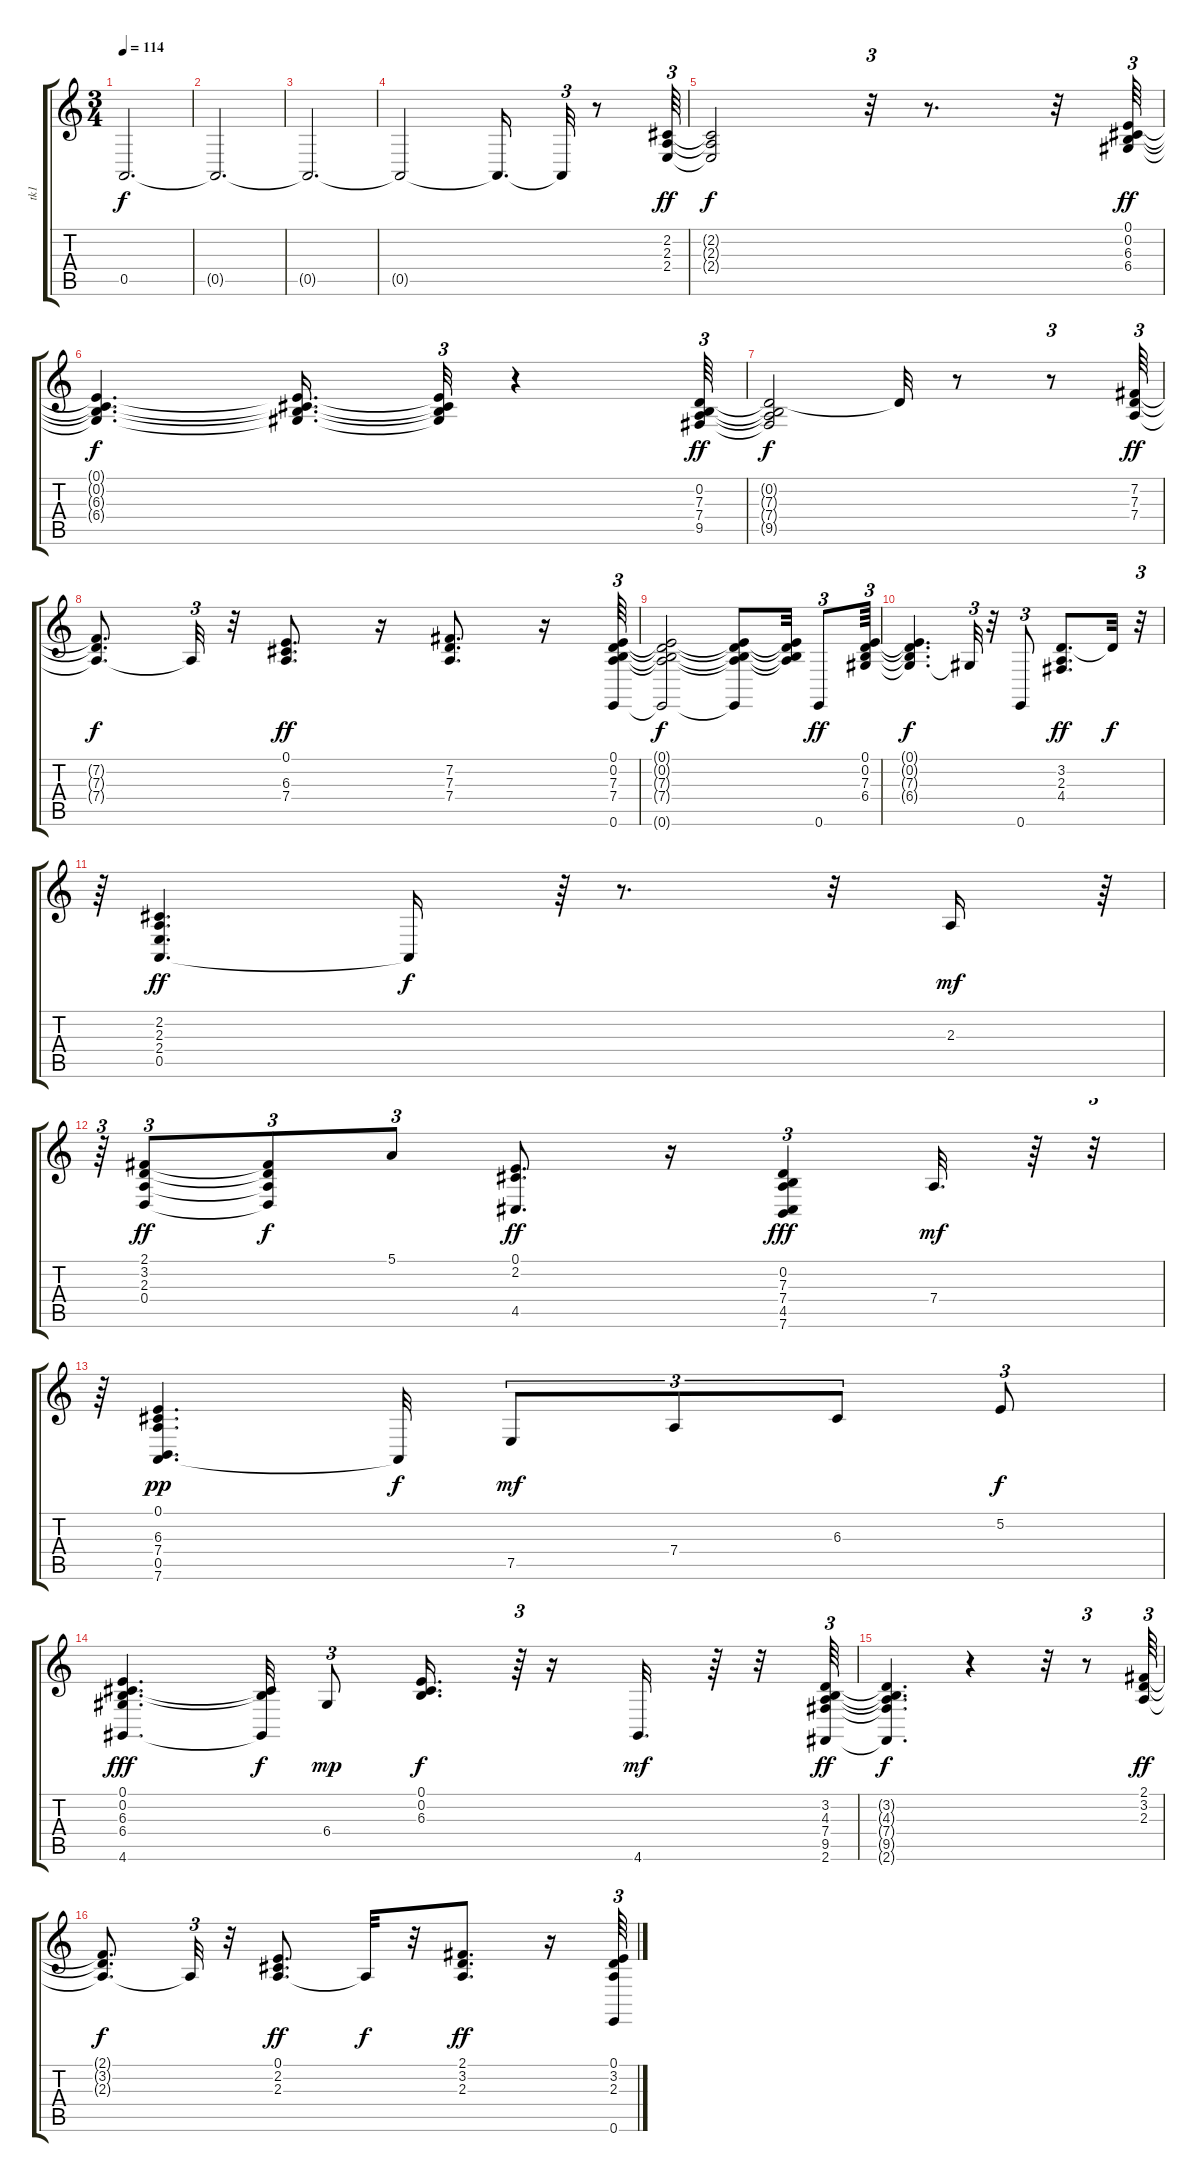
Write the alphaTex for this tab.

\track ("tk1" "tk1") {instrument brightacousticpiano}
\staff {score tabs}
\tuning (E4 B3 G3 D3 A2 E2) {hide}
\ts (3 4)
\tempo 114
\clef g2
\ks c
0.5{t}.2{d dy f} |
0.5{t}.2{d} |
0.5{t}.2{d} |
0.5{t}.2 0.5{t}.16{d} 0.5{t}.32{tu (3 2)} r.8 (2.2 2.3 2.4).64{tu (3 2) dy ff} |
(2.2{t} 2.3{t} 2.4{t}).2{dy f} r.32{tu (3 2)} r.8{d} r.32 (0.1 0.2 6.3 6.4).64{tu (3 2) dy ff} |
(0.1{t} 0.2{t} 6.3{t} 6.4{t}).4{d dy f} (0.1{t} 0.2{t} 6.3{t} 6.4{t}).16{d} (0.1{t} 0.2{t} 6.3{t} 6.4{t}).32{tu (3 2)} r.4 (0.2 7.3 7.4 9.5).64{tu (3 2) dy ff} |
(0.2{t} 7.3{t} 7.4{t} 9.5{t}).2{dy f} 7.3{t}.32 r.8 r.8{tu (3 2)} (7.2 7.3 7.4).64{tu (3 2) dy ff} |
(7.2{t} 7.3{t} 7.4{t}).8{d dy f} 7.4{t}.32{tu (3 2)} r.32 (0.1 6.3 7.4).8{d dy ff} r.16 (7.2 7.3 7.4).8{d} r.16 (0.1 0.2 7.3 7.4 0.6).64{tu (3 2)} |
(0.1{t} 0.2{t} 7.3{t} 7.4{t} 0.6{t}).2{dy f} (0.1{t} 0.2{t} 7.3{t} 7.4{t} 0.6{t}).8 (0.1{t} 0.2{t} 7.3{t} 7.4{t}).32 0.6.8{tu (3 2) dy ff} (0.1 0.2 7.3 6.4).64{tu (3 2)} |
(0.1{t} 0.2{t} 7.3{t} 6.4{t}).4{d dy f} 6.4{t}.32{tu (3 2)} r.32 0.6.8{tu (3 2)} (3.2 2.3 4.4).8{d dy ff} 3.2{t}.32{dy f} r.32{tu (3 2)} |
r.64{tu (3 2)} (2.2 2.3 2.4 0.5).4{d dy ff} 0.5{t}.16{dy f} r.64{tu (3 2)} r.8{d} r.32 2.3.16{dy mf} r.64{tu (3 2)} |
r.64{tu (3 2)} (2.1 3.2 2.3 0.4).8{tu (3 2) dy ff} (2.1{t} 3.2{t} 2.3{t} 0.4{t}).8{tu (3 2) dy f} 5.1.8{tu (3 2)} (0.1 2.2 4.5).8{d dy ff} r.16 (0.2 7.3 7.4 4.5 7.6).4{tu (3 2) dy fff} 7.4.32{d dy mf} r.64 r.32{tu (3 2)} |
r.64{tu (3 2)} (0.1 6.3 7.4 0.5 7.6).4{d dy pp} 0.5{t}.32{dy f} 7.5.8{tu (3 2) dy mf} 7.4.8{tu (3 2)} 6.3.8{tu (3 2)} 5.2.8{tu (3 2) dy f} |
(0.1 0.2 6.3 6.4 4.6).4{d dy fff} (0.2{t} 6.3{t} 4.6{t}).32{dy f} 6.4.8{tu (3 2) dy mp} (0.1 0.2 6.3).16{d dy f} r.64{tu (3 2)} r.16 4.6.32{d dy mf} r.64 r.32 (3.2 4.3 7.4 9.5 2.6).64{tu (3 2) dy ff} |
(3.2{t} 4.3{t} 7.4{t} 9.5{t} 2.6{t}).4{d dy f} r.4 r.32 r.8{tu (3 2)} (2.1 3.2 2.3).64{tu (3 2) dy ff} |
(2.1{t} 3.2{t} 2.3{t}).8{d dy f} 2.3{t}.32{tu (3 2)} r.32 (0.1 2.2 2.3).8{d dy ff} 2.3{t}.32{dy f} r.32 (2.1 3.2 2.3).8{d dy ff} r.16 (0.1 3.2 2.3 0.6).64{tu (3 2)}
